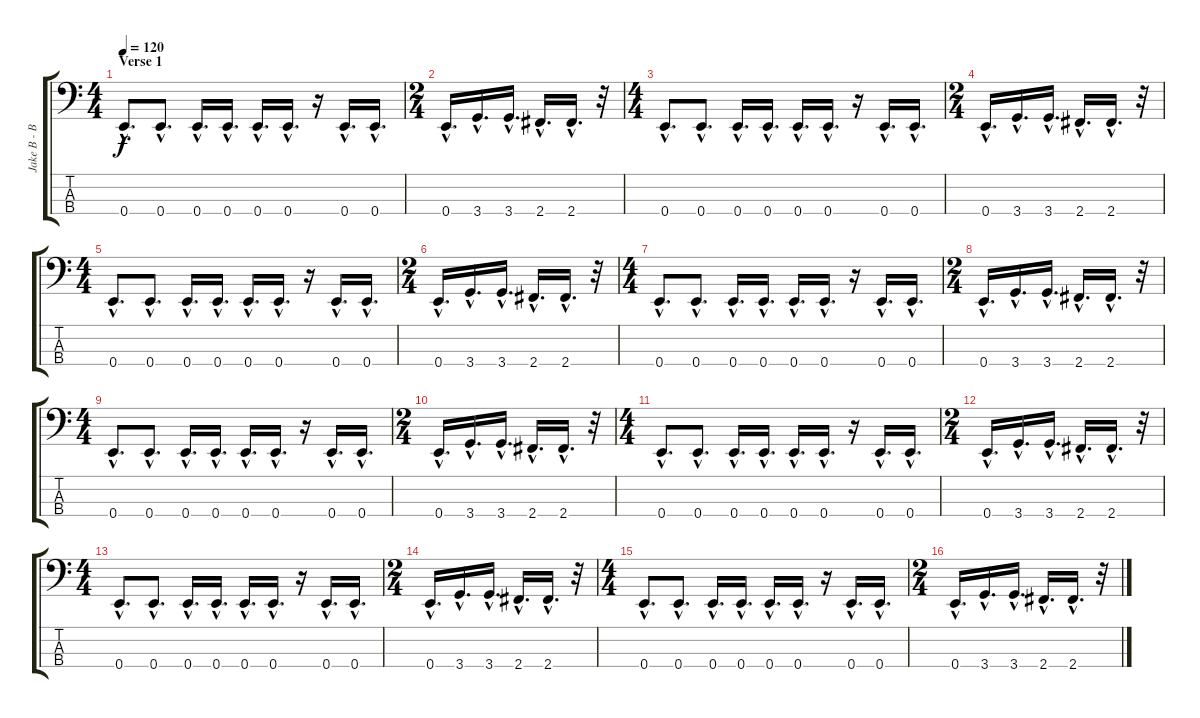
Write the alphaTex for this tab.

\track ("Jake B - Bass" "Jake B - B") {instrument electricbassfinger}
\staff {score tabs}
\tuning (G2 D2 A1 E1) {hide}
\ts (4 4)
\section ("" "Verse 1")
\tempo 120
\clef f4
\ks c
0.4{hac}.8{d dy f} 0.4{hac}.8{d} 0.4{hac}.16{d} 0.4{hac}.16{d} 0.4{hac}.16{d} 0.4{hac}.16{d} r.16 0.4{hac}.16{d} 0.4{hac}.16{d} |
\ts (2 4)
0.4{hac}.16{d} 3.4{hac}.16{d} 3.4{hac}.16{d} 2.4{hac}.16{d} 2.4{hac}.16{d} r.32 |
\ts (4 4)
0.4{hac}.8{d} 0.4{hac}.8{d} 0.4{hac}.16{d} 0.4{hac}.16{d} 0.4{hac}.16{d} 0.4{hac}.16{d} r.16 0.4{hac}.16{d} 0.4{hac}.16{d} |
\ts (2 4)
0.4{hac}.16{d} 3.4{hac}.16{d} 3.4{hac}.16{d} 2.4{hac}.16{d} 2.4{hac}.16{d} r.32 |
\ts (4 4)
0.4{hac}.8{d} 0.4{hac}.8{d} 0.4{hac}.16{d} 0.4{hac}.16{d} 0.4{hac}.16{d} 0.4{hac}.16{d} r.16 0.4{hac}.16{d} 0.4{hac}.16{d} |
\ts (2 4)
0.4{hac}.16{d} 3.4{hac}.16{d} 3.4{hac}.16{d} 2.4{hac}.16{d} 2.4{hac}.16{d} r.32 |
\ts (4 4)
0.4{hac}.8{d} 0.4{hac}.8{d} 0.4{hac}.16{d} 0.4{hac}.16{d} 0.4{hac}.16{d} 0.4{hac}.16{d} r.16 0.4{hac}.16{d} 0.4{hac}.16{d} |
\ts (2 4)
0.4{hac}.16{d} 3.4{hac}.16{d} 3.4{hac}.16{d} 2.4{hac}.16{d} 2.4{hac}.16{d} r.32 |
\ts (4 4)
0.4{hac}.8{d} 0.4{hac}.8{d} 0.4{hac}.16{d} 0.4{hac}.16{d} 0.4{hac}.16{d} 0.4{hac}.16{d} r.16 0.4{hac}.16{d} 0.4{hac}.16{d} |
\ts (2 4)
0.4{hac}.16{d} 3.4{hac}.16{d} 3.4{hac}.16{d} 2.4{hac}.16{d} 2.4{hac}.16{d} r.32 |
\ts (4 4)
0.4{hac}.8{d} 0.4{hac}.8{d} 0.4{hac}.16{d} 0.4{hac}.16{d} 0.4{hac}.16{d} 0.4{hac}.16{d} r.16 0.4{hac}.16{d} 0.4{hac}.16{d} |
\ts (2 4)
0.4{hac}.16{d} 3.4{hac}.16{d} 3.4{hac}.16{d} 2.4{hac}.16{d} 2.4{hac}.16{d} r.32 |
\ts (4 4)
0.4{hac}.8{d} 0.4{hac}.8{d} 0.4{hac}.16{d} 0.4{hac}.16{d} 0.4{hac}.16{d} 0.4{hac}.16{d} r.16 0.4{hac}.16{d} 0.4{hac}.16{d} |
\ts (2 4)
0.4{hac}.16{d} 3.4{hac}.16{d} 3.4{hac}.16{d} 2.4{hac}.16{d} 2.4{hac}.16{d} r.32 |
\ts (4 4)
0.4{hac}.8{d} 0.4{hac}.8{d} 0.4{hac}.16{d} 0.4{hac}.16{d} 0.4{hac}.16{d} 0.4{hac}.16{d} r.16 0.4{hac}.16{d} 0.4{hac}.16{d} |
\ts (2 4)
0.4{hac}.16{d} 3.4{hac}.16{d} 3.4{hac}.16{d} 2.4{hac}.16{d} 2.4{hac}.16{d} r.32
